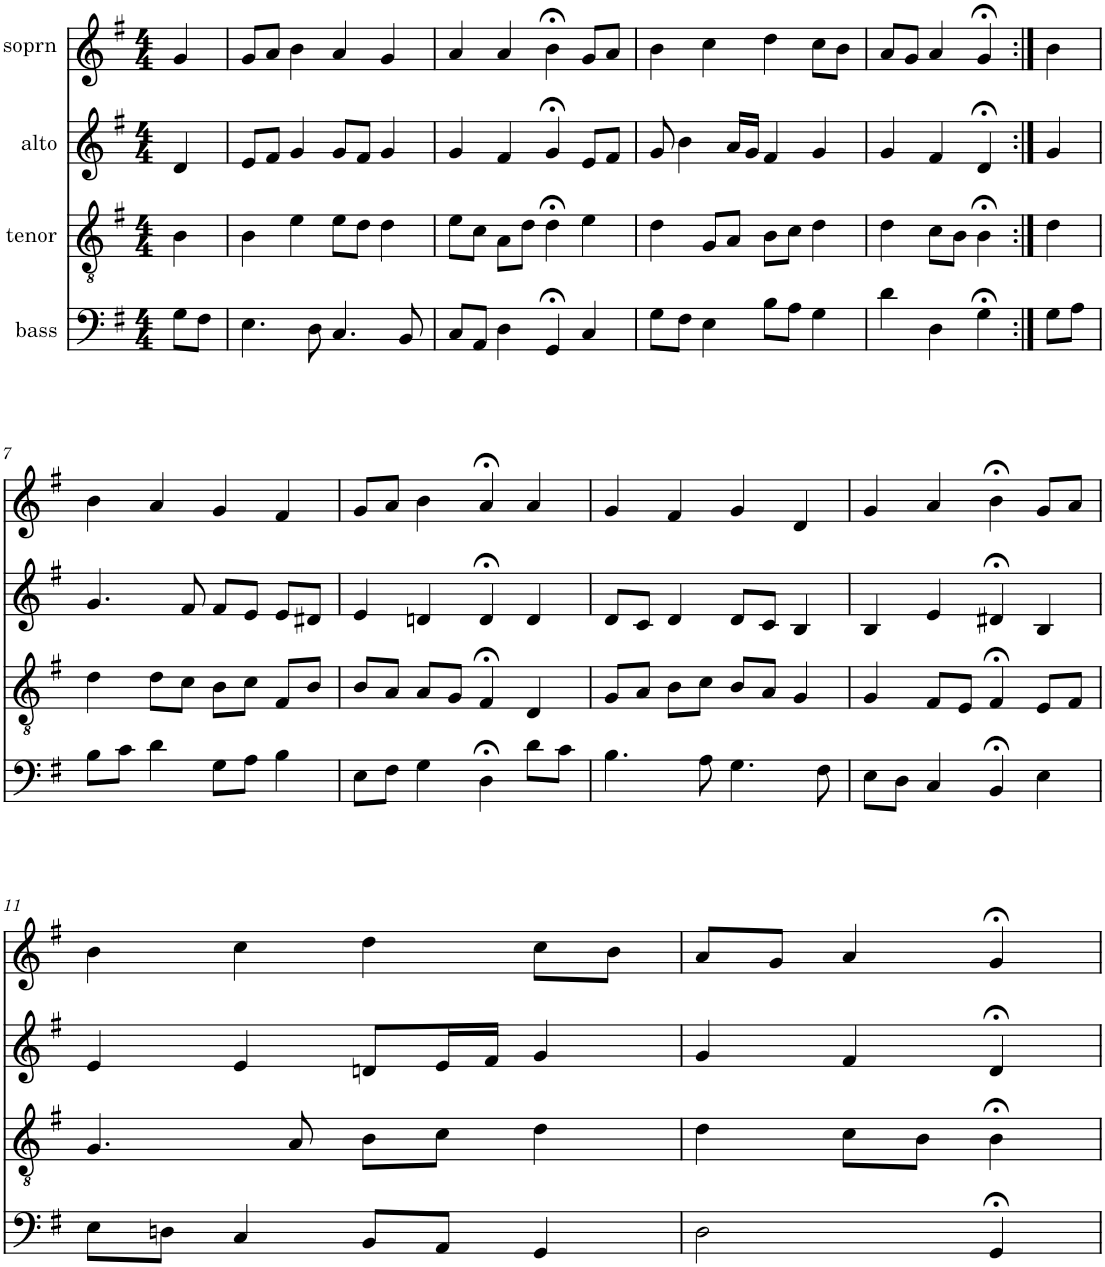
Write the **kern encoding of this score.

**kern	**kern	**kern	**kern
*part4	*part3	*part2	*part1
*staff4	*staff3	*staff2	*staff1
*I"bass	*I"tenor	*I"alto	*I"soprn
*clefF4	*clefGv2	*clefG2	*clefG2
*k[f#]	*k[f#]	*k[f#]	*k[f#]
*G:	*G:	*G:	*G:
*M4/4	*M4/4	*M4/4	*M4/4
=1	=1	=1	=1
8G\L	4B\	4d/	4g/
8F#\J	.	.	.
=2	=2	=2	=2
4.E\	4B\	8e/L	8g/L
.	.	8f#/J	8a/J
.	4e\	4g/	4b\
8D\	.	.	.
4.C/	8e\L	8g/L	4a/
.	8d\J	8f#/J	.
.	4d\	4g/	4g/
8BB/	.	.	.
=3	=3	=3	=3
8C/L	8e\L	4g/	4a/
8AA/J	8c\J	.	.
4D\	8A\L	4f#/	4a/
.	8d\J	.	.
4GG;</	4d;<\	4g;</	4b;<\
4C/	4e\	8e/L	8g/L
.	.	8f#/J	8a/J
=4	=4	=4	=4
8G\L	4d\	8g/	4b\
8F#\J	.	4b\	.
4E\	8G/L	.	4cc\
.	8A/J	16a/LL	.
.	.	16g/JJ	.
8B\L	8B\L	4f#/	4dd\
8A\J	8c\J	.	.
4G\	4d\	4g/	8cc\L
.	.	.	8b\J
=5	=5	=5	=5
4d\	4d\	4g/	8a/L
.	.	.	8g/J
4D\	8c\L	4f#/	4a/
.	8B\J	.	.
4G;<\	4B;<\	4d;</	4g;</
=6:|!	=6:|!	=6:|!	=6:|!
8G\L	4d\	4g/	4b\
8A\J	.	.	.
!!LO:LB:g=z
=7	=7	=7	=7
8B\L	4d\	4.g/	4b\
8c\J	.	.	.
4d\	8d\L	.	4a/
.	8c\J	8f#/	.
8G\L	8B\L	8f#/L	4g/
8A\J	8c\J	8e/J	.
4B\	8F#/L	8e/L	4f#/
.	8B/J	8d#X/J	.
=8	=8	=8	=8
8E\L	8B/L	4e/	8g/L
8F#\J	8A/J	.	8a/J
4G\	8A/L	4dn/	4b\
.	8G/J	.	.
4D;<\	4F#;</	4d;</	4a;</
8d\L	4D/	4d/	4a/
8c\J	.	.	.
=9	=9	=9	=9
4.B\	8G/L	8d/L	4g/
.	8A/J	8c/J	.
.	8B\L	4d/	4f#/
8A\	8c\J	.	.
4.G\	8B/L	8d/L	4g/
.	8A/J	8c/J	.
.	4G/	4B/	4d/
8F#\	.	.	.
=10	=10	=10	=10
8E\L	4G/	4B/	4g/
8D\J	.	.	.
4C/	8F#/L	4e/	4a/
.	8E/J	.	.
4BB;</	4F#;</	4d#X;</	4b;<\
4E\	8E/L	4B/	8g/L
.	8F#/J	.	8a/J
!!LO:LB:g=z
=11	=11	=11	=11
8E\L	4.G/	4e/	4b\
8Dn\J	.	.	.
4C/	.	4e/	4cc\
.	8A/	.	.
8BB/L	8B\L	8dn/L	4dd\
8AA/J	8c\J	16e/L	.
.	.	16f#/JJ	.
4GG/	4d\	4g/	8cc\L
.	.	.	8b\J
=12	=12	=12	=12
2D\	4d\	4g/	8a/L
.	.	.	8g/J
.	8c\L	4f#/	4a/
.	8B\J	.	.
4GG;</	4B;<\	4d;</	4g;</
=	=	=	=
*-	*-	*-	*-
